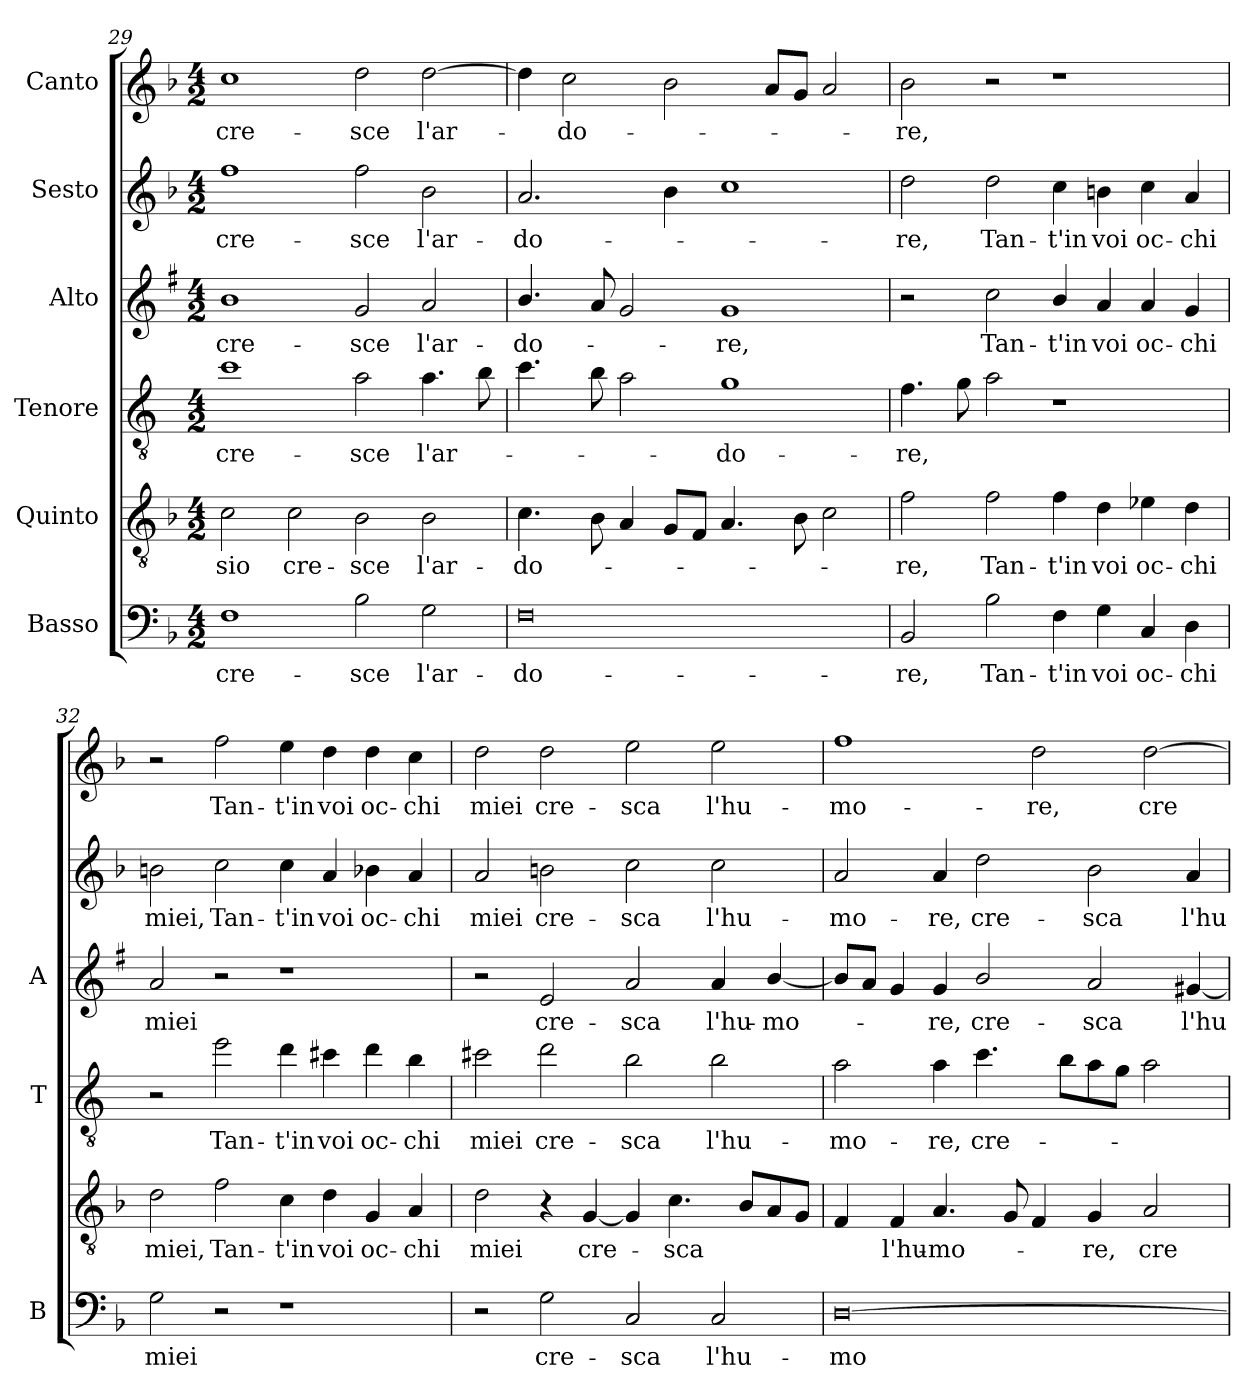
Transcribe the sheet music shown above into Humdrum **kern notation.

**kern	**text	**kern	**text	**kern	**text	**kern	**text	**kern	**text	**kern	**text
*part6	*part6	*part5	*part5	*part4	*part4	*part3	*part3	*part2	*part2	*part1	*part1
*staff6	*staff6	*staff5	*staff5	*staff4	*staff4	*staff3	*staff3	*staff2	*staff2	*staff1	*staff1
*I"Basso	*	*I"Quinto	*	*I"Tenore	*	*I"Alto	*	*I"Sesto	*	*I"Canto	*
*I'B	*	*	*	*I'T	*	*I'A	*	*	*	*	*
*clefF4	*	*clefGv2	*	*clefGv2	*	*clefG2	*	*clefG2	*	*clefG2	*
*	*	*	*	*ITrd4c7	*	*ITrd1c2	*	*	*	*	*
*k[b-]	*	*k[b-]	*	*k[b-]	*	*k[b-]	*	*k[b-]	*	*k[b-]	*
*F:	*	*F:	*	*F:	*	*F:	*	*F:	*	*F:	*
*M4/2	*	*M4/2	*	*M4/2	*	*M4/2	*	*M4/2	*	*M4/2	*
=29	=29	=29	=29	=29	=29	=29	=29	=29	=29	=29	=29
!	!LO:LY:b	!	!LO:LY:b	!	!LO:LY:b	!	!LO:LY:b	!	!LO:LY:b	!	!LO:LY:b
1F	cre-	2c\	-sio	1f	cre-	1a	cre-	1ff	cre-	1cc	cre-
!	!	!	!LO:LY:b	!	!	!	!	!	!	!	!
.	.	2c\	cre-	.	.	.	.	.	.	.	.
!	!LO:LY:b	!	!LO:LY:b	!	!LO:LY:b	!	!LO:LY:b	!	!LO:LY:b	!	!LO:LY:b
2B-\	-sce	2B-\	-sce	2d\	-sce	2f/	-sce	2ff\	-sce	2dd\	-sce
!	!LO:LY:b	!	!LO:LY:b	!	!LO:LY:b	!	!LO:LY:b	!	!LO:LY:b	!	!LO:LY:b
2G\	l'ar-	2B-\	l'ar-	4.d\	l'ar-	2g/	l'ar-	2b-\	l'ar-	[2dd\	l'ar-
.	.	.	.	8e\	.	.	.	.	.	.	.
=30	=30	=30	=30	=30	=30	=30	=30	=30	=30	=30	=30
!	!LO:LY:b	!	!LO:LY:b	!	!	!	!LO:LY:b	!	!LO:LY:b	!	!
0F	-do-	4.c\	-do-	4.f\	.	4.a/	-do-	2.a/	-do-	4dd\]	.
!	!	!	!	!	!	!	!	!	!	!	!LO:LY:b
.	.	.	.	.	.	.	.	.	.	2cc\	-do-
.	.	8B-\	.	8e\	.	8g/	.	.	.	.	.
.	.	4A/	.	2d\	.	2f/	.	.	.	.	.
.	.	8G/L	.	.	.	.	.	4b-\	.	2b-\	.
.	.	8F/J	.	.	.	.	.	.	.	.	.
!	!	!	!	!	!LO:LY:b	!	!LO:LY:b	!	!	!	!
.	.	4.A/	.	1c	-do-	1f	-re,	1cc	.	.	.
.	.	.	.	.	.	.	.	.	.	8a/L	.
.	.	8B-\	.	.	.	.	.	.	.	8g/J	.
.	.	2c\	.	.	.	.	.	.	.	2a/	.
!!LO:PB:g=z
=31	=31	=31	=31	=31	=31	=31	=31	=31	=31	=31	=31
!	!LO:LY:b	!	!LO:LY:b	!	!LO:LY:b	!	!	!	!LO:LY:b	!	!LO:LY:b
2BB-/	-re,	2f\	-re,	4.B-\	-re,	2r	.	2dd\	-re,	2b-\	-re,
.	.	.	.	8c\	.	.	.	.	.	.	.
!	!LO:LY:b	!	!LO:LY:b	!	!	!	!LO:LY:b	!	!LO:LY:b	!	!
2B-\	Tan-	2f\	Tan-	2d\	.	2b-\	Tan-	2dd\	Tan-	2r	.
!	!LO:LY:b	!	!LO:LY:b	!	!	!	!LO:LY:b	!	!LO:LY:b	!	!
4F\	-t'in	4f\	-t'in	1r	.	4a/	-t'in	4cc\	-t'in	1r	.
!	!LO:LY:b	!	!LO:LY:b	!	!	!	!LO:LY:b	!	!LO:LY:b	!	!
4G\	voi	4d\	voi	.	.	4g/	voi	4bn\	voi	.	.
!	!LO:LY:b	!	!LO:LY:b	!	!	!	!LO:LY:b	!	!LO:LY:b	!	!
4C/	oc-	4e-X\	oc-	.	.	4g/	oc-	4cc\	oc-	.	.
!	!LO:LY:b	!	!LO:LY:b	!	!	!	!LO:LY:b	!	!LO:LY:b	!	!
4D\	-chi	4d\	-chi	.	.	4f/	-chi	4a/	-chi	.	.
=32	=32	=32	=32	=32	=32	=32	=32	=32	=32	=32	=32
!	!LO:LY:b	!	!LO:LY:b	!	!	!	!LO:LY:b	!	!LO:LY:b	!	!
2G\	miei	2d\	miei,	2r	.	2g/	miei	2bn\	miei,	2r	.
!	!	!	!LO:LY:b	!	!LO:LY:b	!	!	!	!LO:LY:b	!	!LO:LY:b
2r	.	2f\	Tan-	2a\	Tan-	2r	.	2cc\	Tan-	2ff\	Tan-
!	!	!	!LO:LY:b	!	!LO:LY:b	!	!	!	!LO:LY:b	!	!LO:LY:b
1r	.	4c\	-t'in	4g\	-t'in	1r	.	4cc\	-t'in	4ee\	-t'in
!	!	!	!LO:LY:b	!	!LO:LY:b	!	!	!	!LO:LY:b	!	!LO:LY:b
.	.	4d\	voi	4f#X\	voi	.	.	4a/	voi	4dd\	voi
!	!	!	!LO:LY:b	!	!LO:LY:b	!	!	!	!LO:LY:b	!	!LO:LY:b
.	.	4G/	oc-	4g\	oc-	.	.	4b-X\	oc-	4dd\	oc-
!	!	!	!LO:LY:b	!	!LO:LY:b	!	!	!	!LO:LY:b	!	!LO:LY:b
.	.	4A/	-chi	4e\	-chi	.	.	4a/	-chi	4cc\	-chi
=33	=33	=33	=33	=33	=33	=33	=33	=33	=33	=33	=33
!	!	!	!LO:LY:b	!	!LO:LY:b	!	!	!	!LO:LY:b	!	!LO:LY:b
2r	.	2d\	miei	2f#X\	miei	2r	.	2a/	miei	2dd\	miei
!	!LO:LY:b	!	!	!	!LO:LY:b	!	!LO:LY:b	!	!LO:LY:b	!	!LO:LY:b
2G\	cre-	4r	.	2g\	cre-	2d/	cre-	2bn\	cre-	2dd\	cre-
!	!	!	!LO:LY:b	!	!	!	!	!	!	!	!
.	.	[4G/	cre-	.	.	.	.	.	.	.	.
!	!LO:LY:b	!	!	!	!LO:LY:b	!	!LO:LY:b	!	!LO:LY:b	!	!LO:LY:b
2C/	-sca	4G/]	.	2e\	-sca	2g/	-sca	2cc\	-sca	2ee\	-sca
!	!	!	!LO:LY:b	!	!	!	!	!	!	!	!
.	.	4.c\	-sca	.	.	.	.	.	.	.	.
!	!LO:LY:b	!	!	!	!LO:LY:b	!	!LO:LY:b	!	!LO:LY:b	!	!LO:LY:b
2C/	l'hu-	.	.	2e\	l'hu-	4g/	l'hu-	2cc\	l'hu-	2ee\	l'hu-
.	.	8B-/L	.	.	.	.	.	.	.	.	.
!	!	!	!	!	!	!	!LO:LY:b	!	!	!	!
.	.	8A/	.	.	.	[4a/	-mo-	.	.	.	.
.	.	8G/J	.	.	.	.	.	.	.	.	.
!!LO:LB:g=z
=34	=34	=34	=34	=34	=34	=34	=34	=34	=34	=34	=34
!	!LO:LY:b	!	!	!	!LO:LY:b	!	!	!	!LO:LY:b	!	!LO:LY:b
[0D	-mo-	4F/	.	2d\	-mo-	8a/L]	.	2a/	-mo-	1ff	-mo-
.	.	.	.	.	.	8g/J	.	.	.	.	.
!	!	!	!LO:LY:b	!	!	!	!	!	!	!	!
.	.	4F/	l'hu-	.	.	4f/	.	.	.	.	.
!	!	!	!LO:LY:b	!	!LO:LY:b	!	!LO:LY:b	!	!LO:LY:b	!	!
.	.	4.A/	-mo-	4d\	-re,	4f/	-re,	4a/	-re,	.	.
!	!	!	!	!	!LO:LY:b	!	!LO:LY:b	!	!LO:LY:b	!	!
.	.	.	.	4.f\	cre-	2a/	cre-	2dd\	cre-	.	.
.	.	8G/	.	.	.	.	.	.	.	.	.
!	!	!	!	!	!	!	!	!	!	!	!LO:LY:b
.	.	4F/	.	.	.	.	.	.	.	2dd\	-re,
.	.	.	.	8e\L	.	.	.	.	.	.	.
!	!	!	!LO:LY:b	!	!	!	!LO:LY:b	!	!LO:LY:b	!	!
.	.	4G/	-re,	8d\	.	2g/	-sca	2b-\	-sca	.	.
.	.	.	.	8c\J	.	.	.	.	.	.	.
!	!	!	!LO:LY:b	!	!	!	!	!	!	!	!LO:LY:b
.	.	2A/	cre-	2d\	.	.	.	.	.	[2dd\	cre-
!	!	!	!	!	!	!	!LO:LY:b	!	!LO:LY:b	!	!
.	.	.	.	.	.	[4f#X/	l'hu-	4a/	l'hu-	.	.
=	=	=	=	=	=	=	=	=	=	=	=
*-	*-	*-	*-	*-	*-	*-	*-	*-	*-	*-	*-
